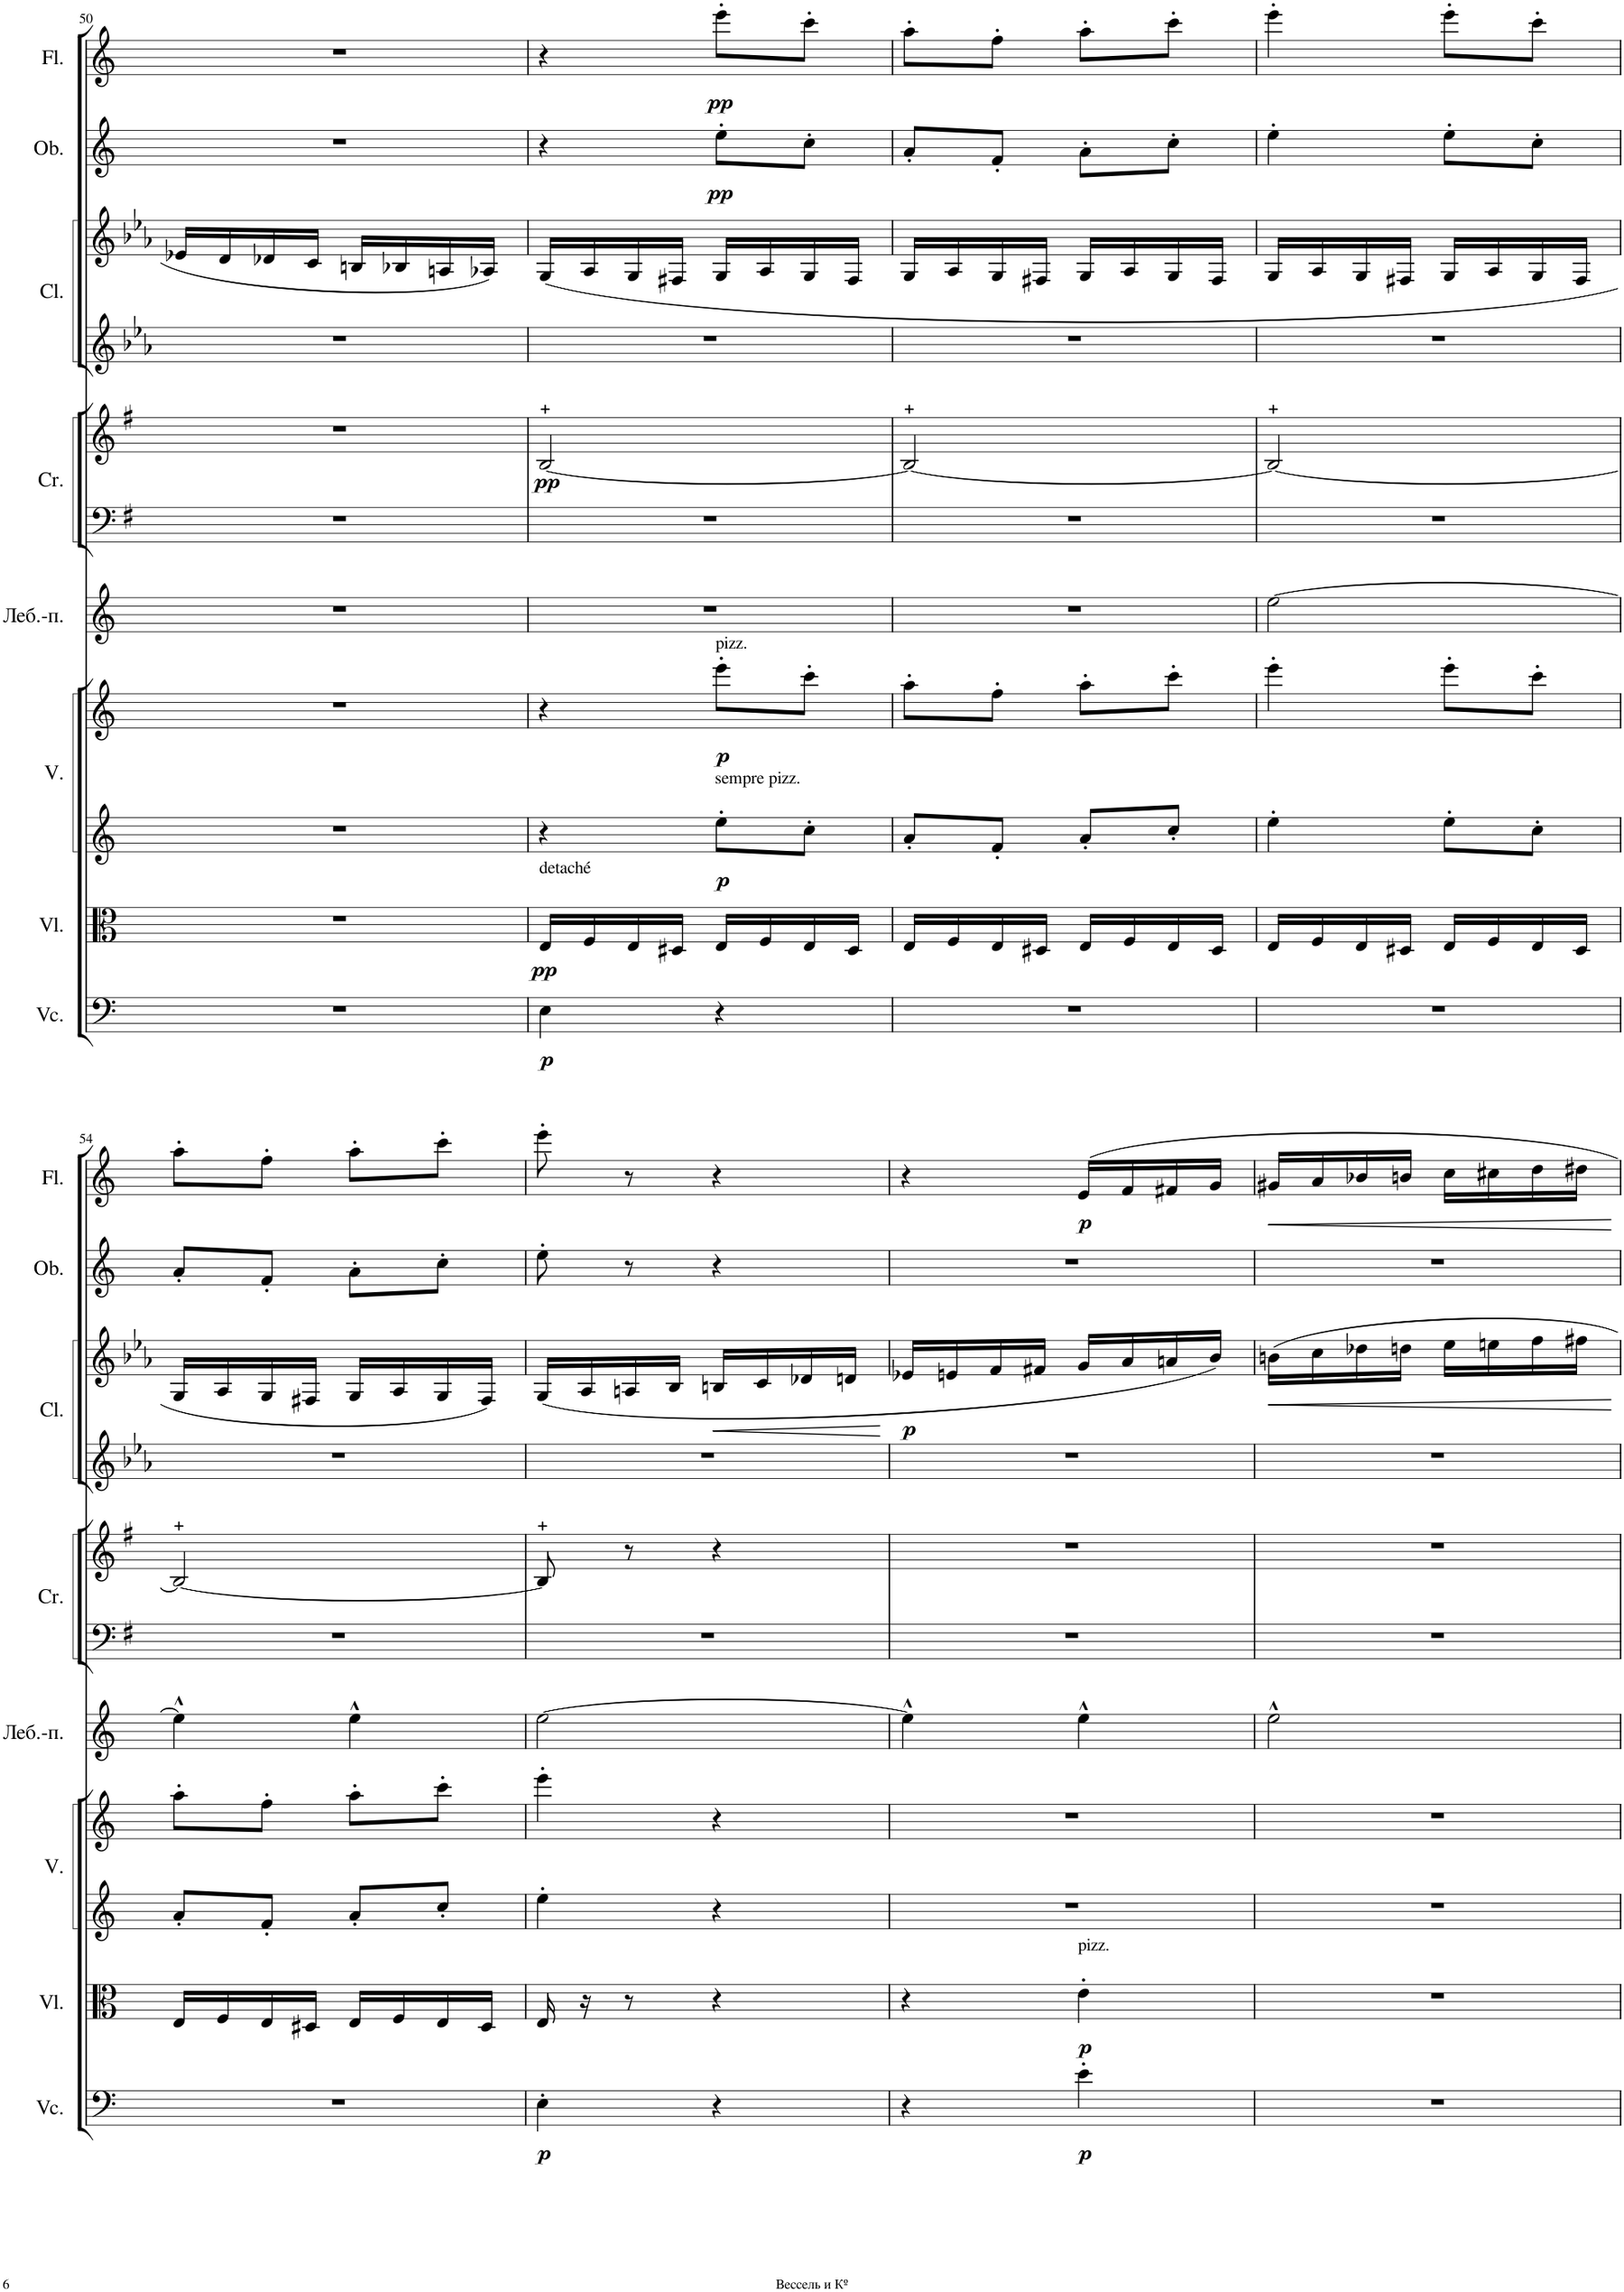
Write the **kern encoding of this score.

**kern	**dynam	**kern	**dynam	**kern	**kern	**dynam	**kern	**kern	**dynam	**kern	**dynam	**kern	**dynam	**kern	**dynam
*part8	*part8	*part7	*part7	*part6	*part6	*part6	*part5	*part4	*part4	*part3	*part3	*part2	*part2	*part1	*part1
*staff9	*staff9	*staff8	*staff8	*staff7	*staff6	*staff6/7	*staff5	*staff4	*staff4	*staff3	*staff3	*staff2	*staff2	*staff1	*staff1
*I"Violoncelli	*	*I"Viole	*	*I"Violini	*	*	*I"Лебедь-птица	*I"4 Corni	*	*I"2 Clarinetti (in A)	*	*I"2 Oboe	*	*I"2 Flauti	*
*I'Vc.	*	*I'Vl.	*	*I'V.	*	*	*	*I'Cr.	*	*I'Cl.	*	*I'Ob.	*	*I'Fl.	*
!!LO:PB:g=z
*clefF4	*	*clefC3	*	*clefG2	*clefG2	*	*clefG2	*clefG2	*	*clefG2	*	*clefG2	*	*clefG2	*
*	*	*	*	*	*	*	*	*Trd4c7	*	*Trd2c3	*	*	*	*	*
*k[]	*	*k[]	*	*k[]	*k[]	*	*k[]	*k[f#]	*	*k[b-e-a-]	*	*k[]	*	*k[]	*
*M2/4	*	*M2/4	*	*M2/4	*M2/4	*	*M2/4	*M2/4	*	*M2/4	*	*M2/4	*	*M2/4	*
=50	=50	=50	=50	=50	=50	=50	=50	=50	=50	=50	=50	=50	=50	=50	=50
2r	.	2r	.	2r	2r	.	2r	2r	.	16e-X/LL	.	2r	.	2r	.
.	.	.	.	.	.	.	.	.	.	16d/	.	.	.	.	.
.	.	.	.	.	.	.	.	.	.	16d-X/	.	.	.	.	.
.	.	.	.	.	.	.	.	.	.	16c/JJ	.	.	.	.	.
.	.	.	.	.	.	.	.	.	.	16Bn/LL	.	.	.	.	.
.	.	.	.	.	.	.	.	.	.	16B-X/	.	.	.	.	.
.	.	.	.	.	.	.	.	.	.	16An/	.	.	.	.	.
.	.	.	.	.	.	.	.	.	.	16A-X/JJ	.	.	.	.	.
=51	=51	=51	=51	=51	=51	=51	=51	=51	=51	=51	=51	=51	=51	=51	=51
!	!	!LO:TX:a:t=detaché	!	!	!	!	!	!	!	!	!	!	!	!	!
!	!LO:DY:b	!	!LO:DY:b	!	!	!	!	!	!LO:DY:b	!	!	!	!	!	!
4E\	p	16E/LL	pp	4r	4r	.	2r	[2B/	pp	(16G/LL	.	4r	.	4r	.
.	.	16F/	.	.	.	.	.	.	.	16A-/	.	.	.	.	.
.	.	16E/	.	.	.	.	.	.	.	16G/	.	.	.	.	.
.	.	16D#X/JJ	.	.	.	.	.	.	.	16F#X/JJ	.	.	.	.	.
!	!	!	!	!	!LO:TX:a:t=pizz.	!	!	!	!	!	!	!	!	!	!
!	!	!	!	!LO:TX:a:t=sempre pizz.	!	!	!	!	!	!	!	!	!	!	!
!	!	!	!	!	!	!LO:DY:b=2	!	!	!	!	!	!	!	!	!
!	!	!	!	!	!	!LO:DY:n=1:b	!	!	!	!	!	!	!LO:DY:b	!	!LO:DY:b
4r	.	16E/LL	.	8ee'\L	8eee'\L	p p	.	.	.	16G/LL	.	8ee'\L	pp	8eee'\L	pp
.	.	16F/	.	.	.	.	.	.	.	16A-/	.	.	.	.	.
.	.	16E/	.	8cc'\J	8ccc'\J	.	.	.	.	16G/	.	8cc'\J	.	8ccc'\J	.
.	.	16D#/JJ	.	.	.	.	.	.	.	16F#/JJ	.	.	.	.	.
=52	=52	=52	=52	=52	=52	=52	=52	=52	=52	=52	=52	=52	=52	=52	=52
2r	.	16E/LL	.	8a'/L	8aa'\L	.	2r	2B/_	.	16G/LL	.	8a'/L	.	8aa'\L	.
.	.	16F/	.	.	.	.	.	.	.	16A-/	.	.	.	.	.
.	.	16E/	.	8f'/J	8ff'\J	.	.	.	.	16G/	.	8f'/J	.	8ff'\J	.
.	.	16D#X/JJ	.	.	.	.	.	.	.	16F#X/JJ	.	.	.	.	.
.	.	16E/LL	.	8a'/L	8aa'\L	.	.	.	.	16G/LL	.	8a'\L	.	8aa'\L	.
.	.	16F/	.	.	.	.	.	.	.	16A-/	.	.	.	.	.
.	.	16E/	.	8cc'/J	8ccc'\J	.	.	.	.	16G/	.	8cc'\J	.	8ccc'\J	.
.	.	16D#/JJ	.	.	.	.	.	.	.	16F#/JJ	.	.	.	.	.
=53	=53	=53	=53	=53	=53	=53	=53	=53	=53	=53	=53	=53	=53	=53	=53
2r	.	16E/LL	.	4ee'\	4eee'\	.	[2ee\	2B/_	.	16G/LL	.	4ee'\	.	4eee'\	.
.	.	16F/	.	.	.	.	.	.	.	16A-/	.	.	.	.	.
.	.	16E/	.	.	.	.	.	.	.	16G/	.	.	.	.	.
.	.	16D#X/JJ	.	.	.	.	.	.	.	16F#X/JJ	.	.	.	.	.
.	.	16E/LL	.	8ee'\L	8eee'\L	.	.	.	.	16G/LL	.	8ee'\L	.	8eee'\L	.
.	.	16F/	.	.	.	.	.	.	.	16A-/	.	.	.	.	.
.	.	16E/	.	8cc'\J	8ccc'\J	.	.	.	.	16G/	.	8cc'\J	.	8ccc'\J	.
.	.	16D#/JJ	.	.	.	.	.	.	.	16F#/JJ	.	.	.	.	.
!!LO:LB:g=z
=54	=54	=54	=54	=54	=54	=54	=54	=54	=54	=54	=54	=54	=54	=54	=54
2r	.	16E/LL	.	8a'/L	8aa'\L	.	4ee^^\]	2B/_	.	16G/LL	.	8a'/L	.	8aa'\L	.
.	.	16F/	.	.	.	.	.	.	.	16A-/	.	.	.	.	.
.	.	16E/	.	8f'/J	8ff'\J	.	.	.	.	16G/	.	8f'/J	.	8ff'\J	.
.	.	16D#X/JJ	.	.	.	.	.	.	.	16F#X/JJ	.	.	.	.	.
.	.	16E/LL	.	8a'/L	8aa'\L	.	4ee^^\	.	.	16G/LL	.	8a'\L	.	8aa'\L	.
.	.	16F/	.	.	.	.	.	.	.	16A-/	.	.	.	.	.
.	.	16E/	.	8cc'/J	8ccc'\J	.	.	.	.	16G/	.	8cc'\J	.	8ccc'\J	.
.	.	16D#/JJ	.	.	.	.	.	.	.	16F#/JJ)	.	.	.	.	.
=55	=55	=55	=55	=55	=55	=55	=55	=55	=55	=55	=55	=55	=55	=55	=55
!	!LO:DY:b	!	!	!	!	!	!	!	!	!	!	!	!	!	!
4E'\	p	16E/	.	4ee'\	4eee'\	.	[2ee\	8B/]	.	(16G/LL	.	8ee'\	.	8eee'\	.
.	.	16r	.	.	.	.	.	.	.	16A-/	.	.	.	.	.
.	.	8r	.	.	.	.	.	8r	.	16An/	.	8r	.	8r	.
.	.	.	.	.	.	.	.	.	.	16B-/JJ	.	.	.	.	.
!	!	!	!	!	!	!	!	!	!	!	!LO:HP:b	!	!	!	!
4r	.	4r	.	4r	4r	.	.	4r	.	16Bn/LL	<	4r	.	4r	.
.	.	.	.	.	.	.	.	.	.	16c/	.	.	.	.	.
.	.	.	.	.	.	.	.	.	.	16d-X/	.	.	.	.	.
.	.	.	.	.	.	.	.	.	.	16dn/JJ	.	.	.	.	.
.	.	.	.	.	.	.	.	.	.	.	[	.	.	.	.
=56	=56	=56	=56	=56	=56	=56	=56	=56	=56	=56	=56	=56	=56	=56	=56
!	!	!	!	!	!	!	!	!	!	!	!LO:DY:b	!	!	!	!
4r	.	4r	.	2r	2r	.	4ee^^\]	2r	.	16e-X/LL	p	2r	.	4r	.
.	.	.	.	.	.	.	.	.	.	16en/	.	.	.	.	.
.	.	.	.	.	.	.	.	.	.	16f/	.	.	.	.	.
.	.	.	.	.	.	.	.	.	.	16f#X/JJ	.	.	.	.	.
!	!	!LO:TX:a:t=pizz.	!	!	!	!	!	!	!	!	!	!	!	!	!
!	!LO:DY:b	!	!LO:DY:b	!	!	!	!	!	!	!	!	!	!	!	!LO:DY:b
4e'\	p	4e'\	p	.	.	.	4ee^^\	.	.	16g/LL	.	.	.	16e/LL	p
.	.	.	.	.	.	.	.	.	.	16a-/	.	.	.	16f/	.
.	.	.	.	.	.	.	.	.	.	16an/	.	.	.	16f#X/	.
.	.	.	.	.	.	.	.	.	.	16b-/JJ)	.	.	.	16g/JJ	.
=57	=57	=57	=57	=57	=57	=57	=57	=57	=57	=57	=57	=57	=57	=57	=57
!	!	!	!	!	!	!	!	!	!	!	!LO:HP:b	!	!	!	!LO:HP:b
2r	.	2r	.	2r	2r	.	2ee^^\	2r	.	16bn\LL	<	2r	.	16g#X/LL	<
.	.	.	.	.	.	.	.	.	.	16cc\	.	.	.	16a/	.
.	.	.	.	.	.	.	.	.	.	16dd-X\	.	.	.	16b-X/	.
.	.	.	.	.	.	.	.	.	.	16ddn\JJ	.	.	.	16bn/JJ	.
.	.	.	.	.	.	.	.	.	.	16ee-\LL	.	.	.	16cc\LL	.
.	.	.	.	.	.	.	.	.	.	16een\	.	.	.	16cc#X\	.
.	.	.	.	.	.	.	.	.	.	16ff\	.	.	.	16dd\	.
.	.	.	.	.	.	.	.	.	.	16ff#X\JJ	.	.	.	16dd#X\JJ	.
.	.	.	.	.	.	.	.	.	.	.	[	.	.	.	[
=	=	=	=	=	=	=	=	=	=	=	=	=	=	=	=
*-	*-	*-	*-	*-	*-	*-	*-	*-	*-	*-	*-	*-	*-	*-	*-
